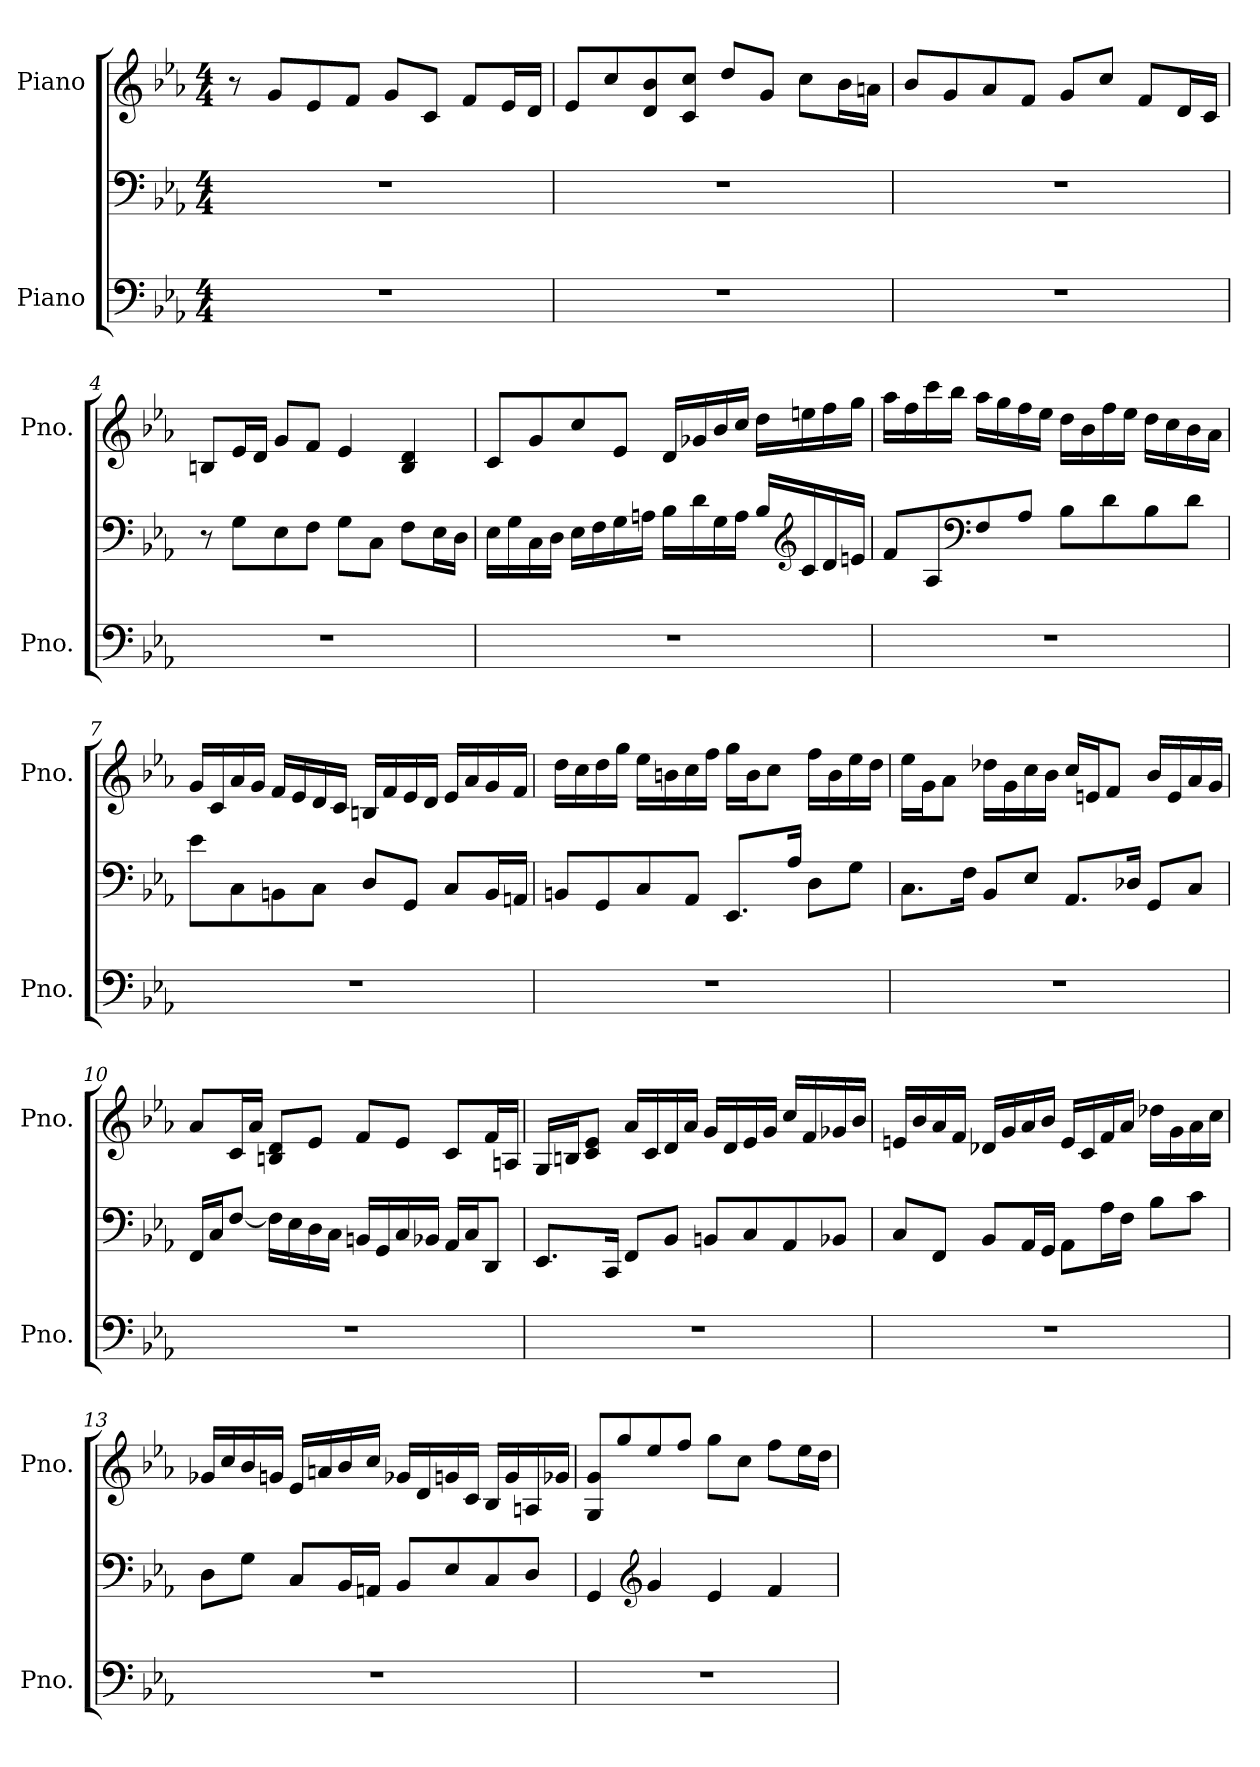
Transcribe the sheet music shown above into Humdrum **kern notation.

**kern	**kern	**kern
*part2	*part2	*part1
*staff3	*staff2	*staff1
*I"Piano	*	*I"Piano
*I'Pno.	*	*I'Pno.
*clefF4	*clefF4	*clefG2
*k[b-e-a-]	*k[b-e-a-]	*k[b-e-a-]
*M4/4	*M4/4	*M4/4
*MM58	*MM58	*MM58
=1	=1	=1
1r	1r	8r
.	.	8g/L
.	.	8e-/
.	.	8f/J
.	.	8g/L
.	.	8c/J
.	.	8f/L
.	.	16e-/L
.	.	16d/JJ
=2	=2	=2
1r	1r	8e-/L
.	.	8cc/
.	.	8d/ 8b-/
.	.	8c/ 8cc/J
.	.	8dd/L
.	.	8g/J
.	.	8cc\L
.	.	16b-\L
.	.	16an\JJ
=3	=3	=3
1r	1r	8b-/L
.	.	8g/
.	.	8a-/
.	.	8f/J
.	.	8g/L
.	.	8cc/J
.	.	8f/L
.	.	16d/L
.	.	16c/JJ
=4	=4	=4
1r	8r	8Bn/L
.	8G\L	16e-/L
.	.	16d/JJ
.	8E-\	8g/L
.	8F\J	8f/J
.	8G\L	4e-/
.	8C\J	.
.	8F\L	4B/ 4d/
.	16E-\L	.
.	16D\JJ	.
!!LO:LB:g=z
=5	=5	=5
1r	16E-\LL	8c/L
.	16G\	.
.	16C\	8g/
.	16D\JJ	.
.	16E-\LL	8cc/
.	16F\	.
.	16G\	8e-/J
.	16An\JJ	.
.	16B-\LL	16d/LL
.	16d\	16g-X/
.	16G\	16b-/
.	16A\JJ	16cc/JJ
.	16B-/LL	16dd\LL
*	*clefG2	*
.	16c/	16een\
.	16d/	16ff\
.	16en/JJ	16gg\JJ
=6	=6	=6
1r	8f/L	16aa-\LL
.	.	16ff\
.	8A-/	16ccc\
.	.	16bb-\JJ
*	*clefF4	*
.	8F/	16aa-\LL
.	.	16gg\
.	8A-/J	16ff\
.	.	16ee-\JJ
.	8B-\L	16dd\LL
.	.	16b-\
.	8d\	16ff\
.	.	16ee-\JJ
.	8B-\	16dd\LL
.	.	16cc\
.	8d\J	16b-\
.	.	16a-\JJ
!!LO:LB:g=z
=7	=7	=7
1r	8e-\L	16g/LL
.	.	16c/
.	8C\	16a-/
.	.	16g/JJ
.	8BBn\	16f/LL
.	.	16e-/
.	8C\J	16d/
.	.	16c/JJ
.	8D/L	16Bn/LL
.	.	16f/
.	8GG/J	16e-/
.	.	16d/JJ
.	8C/L	16e-/LL
.	.	16a-/
.	16BB/L	16g/
.	16AAn/JJ	16f/JJ
=8	=8	=8
1r	8BBn/L	16dd\LL
.	.	16cc\
.	8GG/	16dd\
.	.	16gg\JJ
.	8C/	16ee-\LL
.	.	16bn\
.	8AA-/J	16cc\
.	.	16ff\JJ
.	8.EE-/L	16gg\LL
.	.	16b\J
.	.	8cc\J
.	16A-/Jk	.
.	8D\L	16ff\LL
.	.	16b\
.	8G\J	16ee-\
.	.	16dd\JJ
!!LO:LB:g=z
=9	=9	=9
1r	8.C\L	16ee-\LL
.	.	16g\J
.	.	8a-\J
.	16F\Jk	.
.	8BB-/L	16dd-X\LL
.	.	16g\
.	8E-/J	16cc\
.	.	16b-\JJ
.	8.AA-/L	16cc/LL
.	.	16en/J
.	.	8f/J
.	16D-X/Jk	.
.	8GG/L	16b-/LL
.	.	16e/
.	8C/J	16a-/
.	.	16g/JJ
=10	=10	=10
1r	16FF/LL	8a-/L
.	16C/J	.
.	[8F/J	16c/L
.	.	16a-/JJ
.	16F\LL]	8Bn/ 8d/L
.	16E-\	.
.	16D\	8e-/J
.	16C\JJ	.
.	16BBn/LL	8f/L
.	16GG/	.
.	16C/	8e-/J
.	16BB-X/JJ	.
.	16AA-/LL	8c/L
.	16C/J	.
.	8DD/J	16f/L
.	.	16An/JJ
!!LO:PB:g=z
=11	=11	=11
1r	8.EE-/L	16G/LL
.	.	16Bn/J
.	.	8c/ 8e-/J
.	16CC/Jk	.
.	8FF/L	16a-/LL
.	.	16c/
.	8BB-/J	16d/
.	.	16a-/JJ
.	8BBn/L	16g/LL
.	.	16d/
.	8C/	16e-/
.	.	16g/JJ
.	8AA-/	16cc/LL
.	.	16f/
.	8BB-X/J	16g-X/
.	.	16b-/JJ
=12	=12	=12
1r	8C/L	16en/LL
.	.	16b-/
.	8FF/J	16a-/
.	.	16f/JJ
.	8BB-/L	16d-X/LL
.	.	16g/
.	16AA-/L	16a-/
.	16GG/JJ	16b-/JJ
.	8AA-\L	16e/LL
.	.	16c/
.	16A-\L	16f/
.	16F\JJ	16a-/JJ
.	8B-\L	16dd-X\LL
.	.	16g\
.	8c\J	16a-\
.	.	16cc\JJ
!!LO:LB:g=z
=13	=13	=13
1r	8D\L	16g-X/LL
.	.	16cc/
.	8G\J	16b-/
.	.	16gn/JJ
.	8C/L	16e-/LL
.	.	16an/
.	16BB-/L	16b-/
.	16AAn/JJ	16cc/JJ
.	8BB-/L	16g-X/LL
.	.	16d/
.	8E-/	16gn/
.	.	16c/JJ
.	8C/	16B-/LL
.	.	16g/
.	8D/J	16An/
.	.	16g-X/JJ
=14	=14	=14
1r	4GG/	8G/ 8g/L
.	.	8gg/
*	*clefG2	*
.	4g/	8ee-/
.	.	8ff/J
.	4e-/	8gg\L
.	.	8cc\J
.	4f/	8ff\L
.	.	16ee-\L
.	.	16dd\JJ
=	=	=
*-	*-	*-
